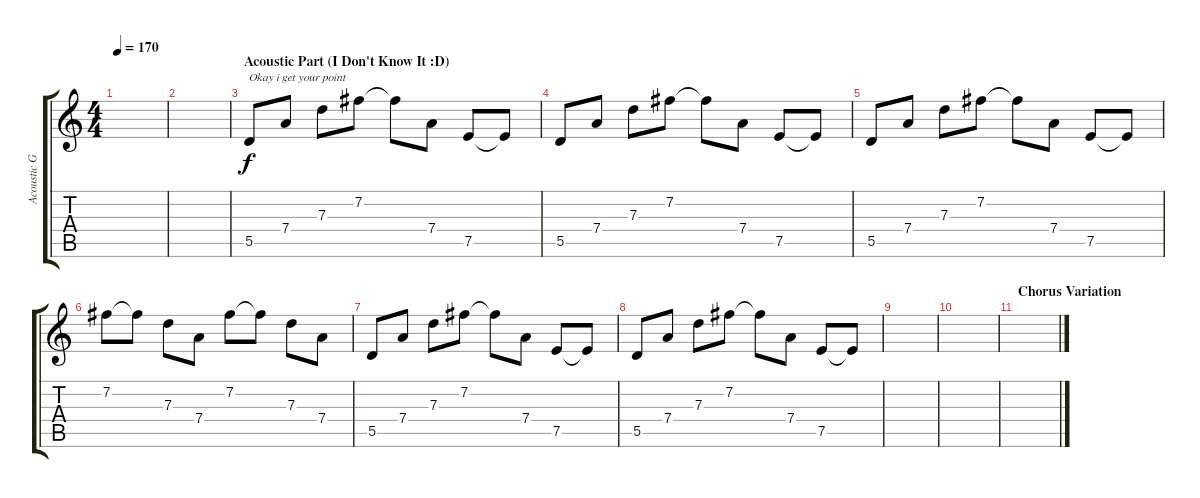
\track ("Acoustic Guitar" "Acoustic G") {instrument electricguitarclean}
\staff {score tabs}
\tuning (E4 B3 G3 D3 A2 D2) {hide}
\ts (4 4)
\tempo 170
\clef g2
\ks c
|
|
\section ("" "Acoustic Part (I Don't Know It :D)")
5.5.8{txt "Okay i get your point"} 7.4.8 7.3.8 7.2.8 7.2{t}.8 7.4.8 7.5.8 7.5{t}.8 |
5.5.8 7.4.8 7.3.8 7.2.8 7.2{t}.8 7.4.8 7.5.8 7.5{t}.8 |
5.5.8 7.4.8 7.3.8 7.2.8 7.2{t}.8 7.4.8 7.5.8 7.5{t}.8 |
7.2.8 7.2{t}.8 7.3.8 7.4.8 7.2.8 7.2{t}.8 7.3.8 7.4.8 |
5.5.8 7.4.8 7.3.8 7.2.8 7.2{t}.8 7.4.8 7.5.8 7.5{t}.8 |
5.5.8 7.4.8 7.3.8 7.2.8 7.2{t}.8 7.4.8 7.5.8 7.5{t}.8 |
|
|
\section ("" "Chorus Variation")
